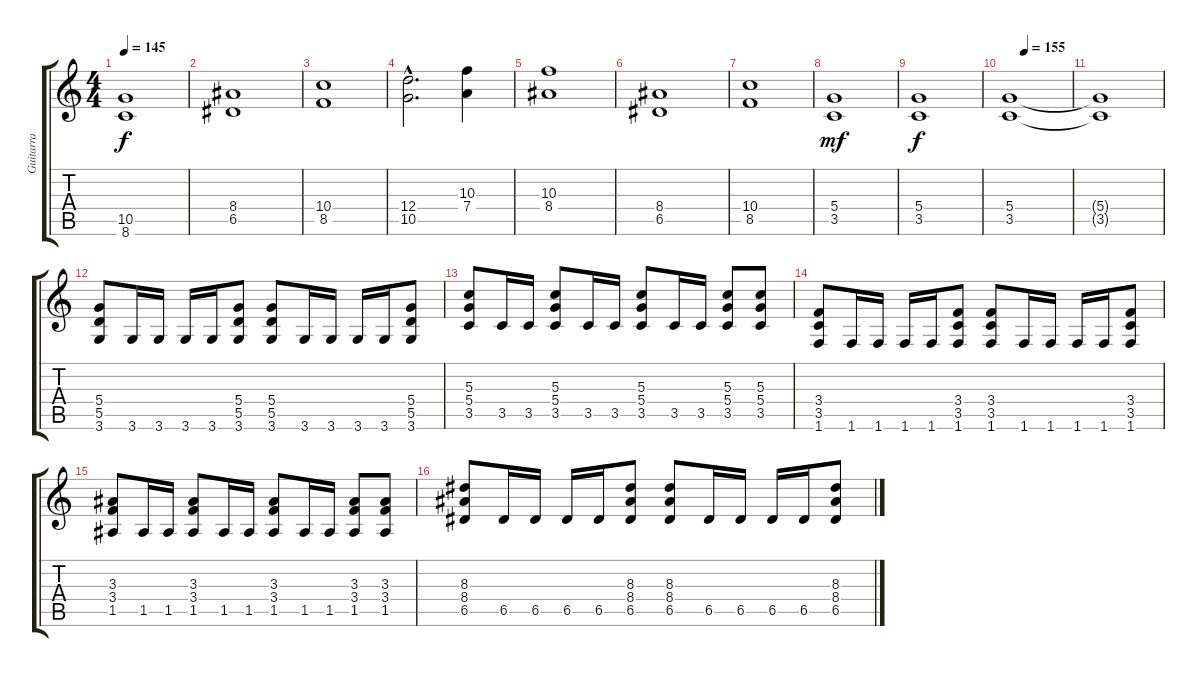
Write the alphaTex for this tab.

\track ("Guitarra" "Guitarra") {instrument overdrivenguitar}
\staff {score tabs}
\tuning (E4 B3 G3 D3 A2 E2) {hide}
\ts (4 4)
\tempo 145
\clef g2
\ks c
(10.5 8.6).1{dy f} |
(8.4 6.5).1 |
(10.4 8.5).1 |
(12.4{hac} 10.5{hac}).2{d} (10.3 7.4).4 |
(10.3 8.4).1 |
(8.4 6.5).1 |
(10.4 8.5).1 |
(5.4 3.5).1{dy mf} |
(5.4 3.5).1{dy f} |
\tempo (155 0.25)
(5.4 3.5).1 |
(5.4{t} 3.5{t}).1 |
(5.4 5.5 3.6).8 3.6.16 3.6.16 3.6.16 3.6.16 (5.4 5.5 3.6).8 (5.4 5.5 3.6).8 3.6.16 3.6.16 3.6.16 3.6.16 (5.4 5.5 3.6).8 |
(5.3 5.4 3.5).8 3.5.16 3.5.16 (5.3 5.4 3.5).8 3.5.16 3.5.16 (5.3 5.4 3.5).8 3.5.16 3.5.16 (5.3 5.4 3.5).8 (5.3 5.4 3.5).8 |
(3.4 3.5 1.6).8 1.6.16 1.6.16 1.6.16 1.6.16 (3.4 3.5 1.6).8 (3.4 3.5 1.6).8 1.6.16 1.6.16 1.6.16 1.6.16 (3.4 3.5 1.6).8 |
(3.3 3.4 1.5).8 1.5.16 1.5.16 (3.3 3.4 1.5).8 1.5.16 1.5.16 (3.3 3.4 1.5).8 1.5.16 1.5.16 (3.3 3.4 1.5).8 (3.3 3.4 1.5).8 |
(8.3 8.4 6.5).8 6.5.16 6.5.16 6.5.16 6.5.16 (8.3 8.4 6.5).8 (8.3 8.4 6.5).8 6.5.16 6.5.16 6.5.16 6.5.16 (8.3 8.4 6.5).8
